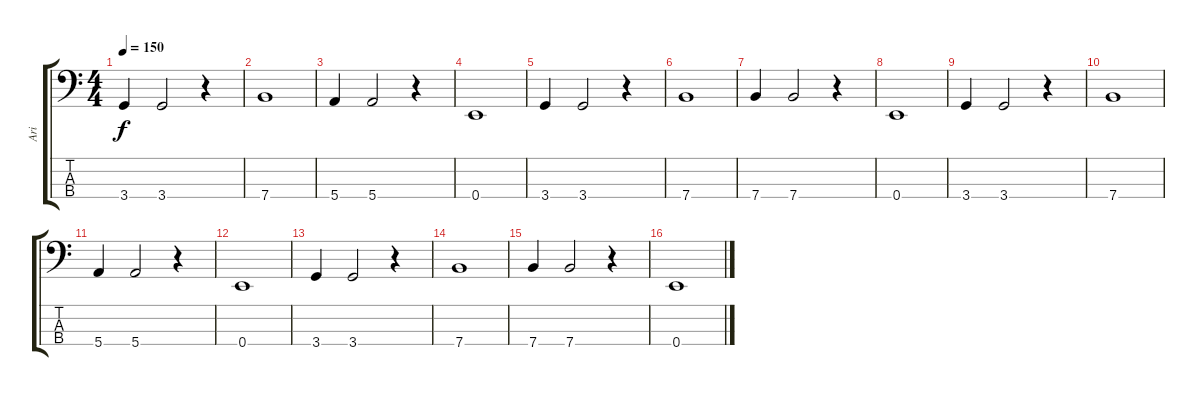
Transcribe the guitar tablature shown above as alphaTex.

\track ("Ari" "Ari") {instrument electricbassfinger}
\staff {score tabs}
\tuning (G2 D2 A1 E1) {hide}
\ts (4 4)
\tempo 150
\clef f4
\ks c
3.4.4{dy f} 3.4.2 r.4 |
7.4.1 |
5.4.4 5.4.2 r.4 |
0.4.1 |
3.4.4 3.4.2 r.4 |
7.4.1 |
7.4.4 7.4.2 r.4 |
0.4.1 |
3.4.4 3.4.2 r.4 |
7.4.1 |
5.4.4 5.4.2 r.4 |
0.4.1 |
3.4.4 3.4.2 r.4 |
7.4.1 |
7.4.4 7.4.2 r.4 |
0.4.1
